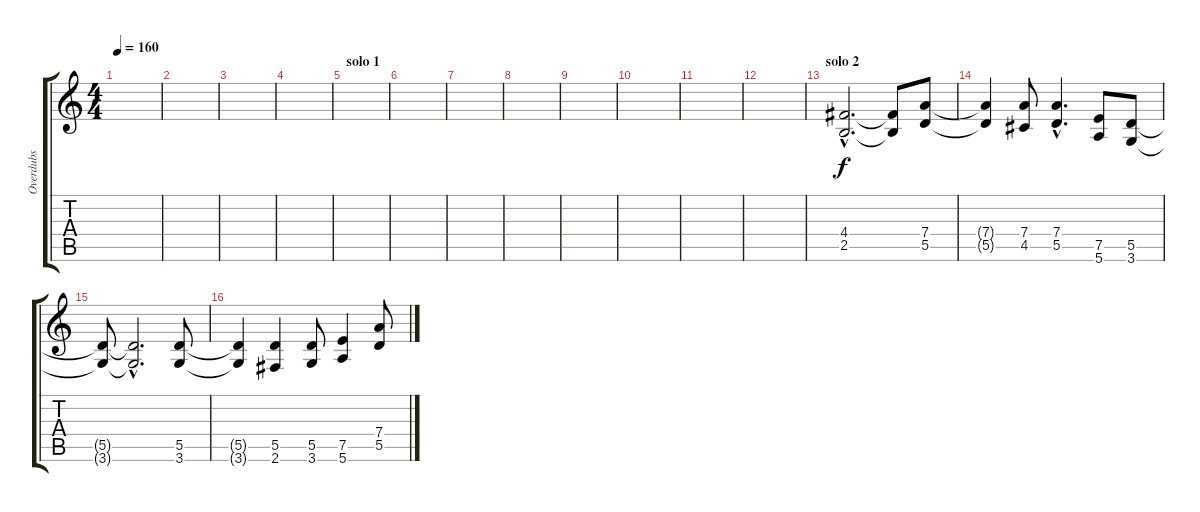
\track ("Overdubs" "Overdubs") {instrument distortionguitar}
\staff {score tabs}
\tuning (E4 B3 G3 D3 A2 E2) {hide}
\ts (4 4)
\tempo 160
\clef g2
\ks c
|
|
|
|
\section ("" "solo 1")
|
|
|
|
|
|
|
|
\section ("" "solo 2")
(4.4{hac} 2.5{hac}).2{d} (4.4{t} 2.5{t}).8 (7.4 5.5).8 |
(7.4{t} 5.5{t}).4 (7.4 4.5).8 (7.4{hac} 5.5{hac}).4{d} (7.5 5.6).8 (5.5 3.6).8 |
(5.5{t} 3.6{t}).8 (5.5{hac t} 3.6{hac t}).2{d} (5.5 3.6).8 |
(5.5{t} 3.6{t}).4 (5.5 2.6).4 (5.5 3.6).8 (7.5 5.6).4 (7.4 5.5).8
